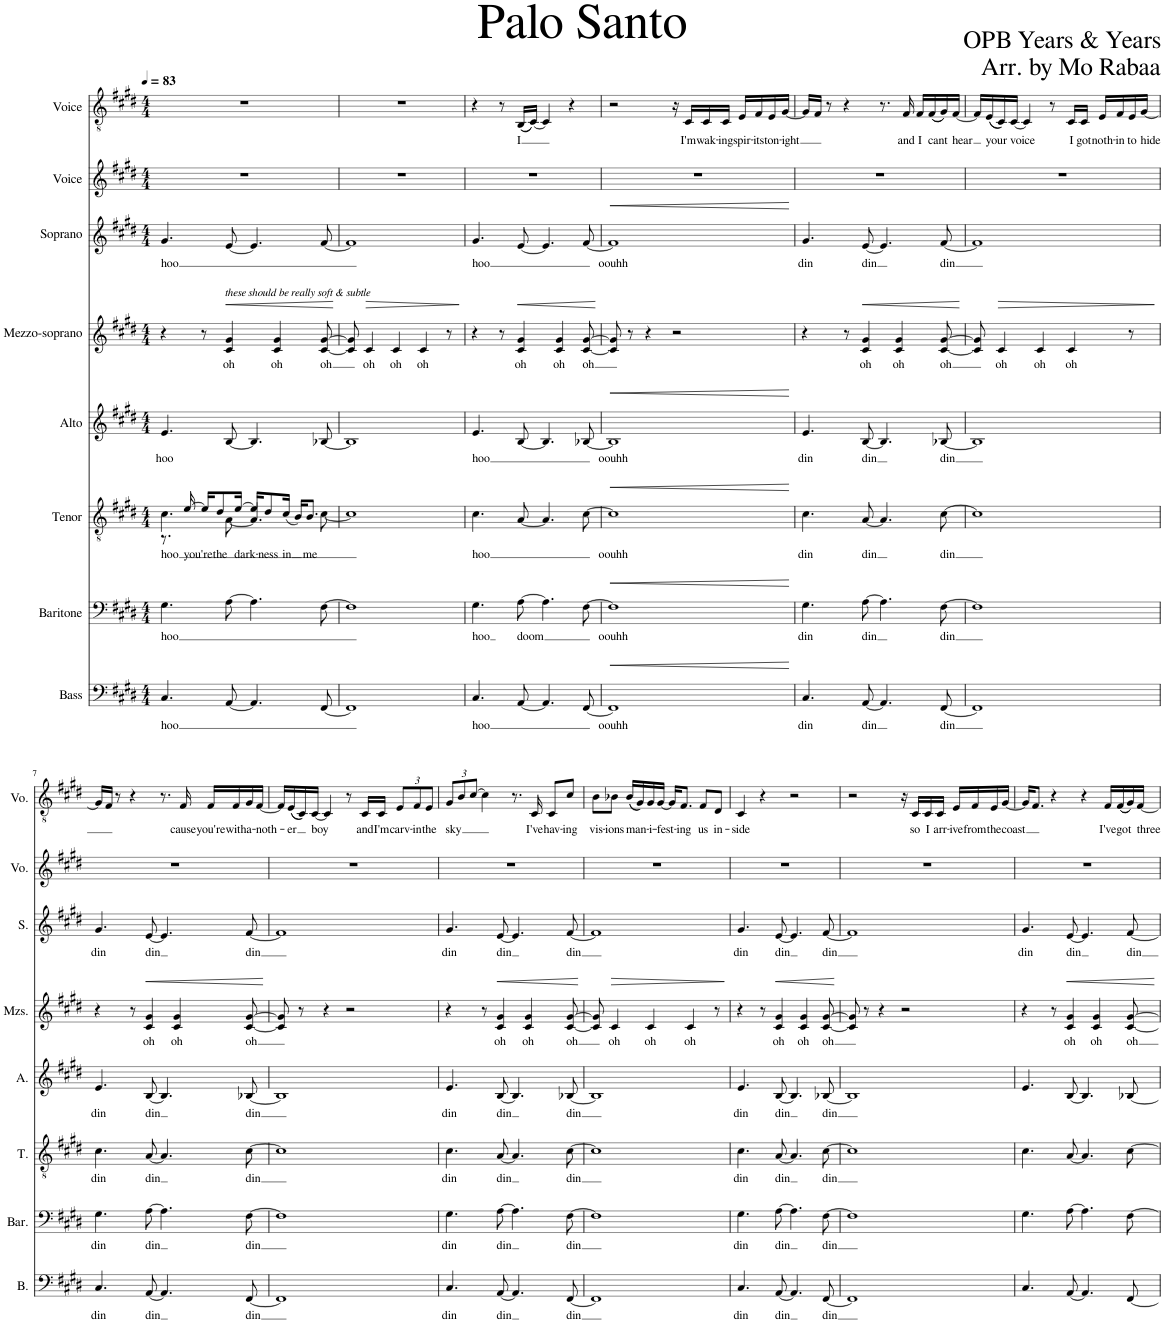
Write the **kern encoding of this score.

**kern	**text	**dynam	**kern	**text	**dynam	**kern	**text	**dynam	**kern	**text	**dynam	**kern	**text	**dynam	**kern	**text	**dynam	**kern	**kern	**text
*part8	*part8	*part8	*part7	*part7	*part7	*part6	*part6	*part6	*part5	*part5	*part5	*part4	*part4	*part4	*part3	*part3	*part3	*part2	*part1	*part1
*staff8	*staff8	*staff8	*staff7	*staff7	*staff7	*staff6	*staff6	*staff6	*staff5	*staff5	*staff5	*staff4	*staff4	*staff4	*staff3	*staff3	*staff3	*staff2	*staff1	*staff1
*I"Bass	*	*	*I"Baritone	*	*	*I"Tenor	*	*	*I"Alto	*	*	*I"Mezzo-soprano	*	*	*I"Soprano	*	*	*I"Voice	*I"Voice	*
*I'B.	*	*	*I'Bar.	*	*	*I'T.	*	*	*I'A.	*	*	*I'Mzs.	*	*	*I'S.	*	*	*I'Vo.	*I'Vo.	*
*clefF4	*	*	*clefF4	*	*	*clefGv2	*	*	*clefG2	*	*	*clefG2	*	*	*clefG2	*	*	*clefG2	*clefGv2	*
*k[f#c#g#d#]	*	*	*k[f#c#g#d#]	*	*	*k[f#c#g#d#]	*	*	*k[f#c#g#d#]	*	*	*k[f#c#g#d#]	*	*	*k[f#c#g#d#]	*	*	*k[f#c#g#d#]	*k[f#c#g#d#]	*
*M4/4	*	*	*M4/4	*	*	*M4/4	*	*	*M4/4	*	*	*M4/4	*	*	*M4/4	*	*	*M4/4	*M4/4	*
*MM83	*	*	*MM83	*	*	*MM83	*	*	*MM83	*	*	*MM83	*	*	*MM83	*	*	*MM83	*MM83	*
=1	=1	=1	=1	=1	=1	=1	=1	=1	=1	=1	=1	=1	=1	=1	=1	=1	=1	=1	=1	=1
!	!LO:LY:b	!	!	!LO:LY:b	!	!	!LO:LY:b	!	!	!LO:LY:b	!	!	!	!	!	!LO:LY:b	!	!	!	!
*	*	*	*	*	*	*^	*	*	*	*	*	*	*	*	*	*	*	*	*	*
4.C#/	hoo	.	4.G#\	hoo	.	4.c#\	8.r	hoo	.	4.e/	hoo	.	4r	.	.	4.g#/	hoo	.	1r	1r	.
!	!	!	!	!	!	!	!	!LO:LY:b	!	!	!	!	!	!	!	!	!	!	!	!	!
.	.	.	.	.	.	.	[16e/	you're	.	.	.	.	.	.	.	.	.	.	.	.	.
.	.	.	.	.	.	.	16e/KL]	.	.	.	.	.	8r	.	.	.	.	.	.	.	.
!	!	!	!	!	!	!	!	!LO:LY:b	!	!	!	!	!	!	!	!	!	!	!	!	!
.	.	.	.	.	.	.	8d#/	the	.	.	.	.	.	.	.	.	.	.	.	.	.
!	!	!	!	!	!	!	!	!	!	!	!	!	!LO:TX:a:i:t=these should be really soft & subtle	!	!	!	!	!	!	!	!
!	!	!	!	!	!	!	!	!	!	!	!	!	!	!LO:LY:b	!LO:HP:b	!	!	!	!	!	!
[8AA/	.	.	[8A\	.	.	[8A\	.	.	.	[8B/	.	.	4c#/ 4g#/	oh	<	[8e/	.	.	.	.	.
!	!	!	!	!	!	!	!	!LO:LY:b	!	!	!	!	!	!	!	!	!	!	!	!	!
.	.	.	.	.	.	.	[16e/Jk	dark-	.	.	.	.	.	.	.	.	.	.	.	.	.
4.AA/]	.	.	4.A\]	.	.	4.A/]	16e/KL]	.	.	4.B/]	.	.	.	.	.	4.e/]	.	.	.	.	.
!	!	!	!	!	!	!	!	!LO:LY:b	!	!	!	!	!	!	!	!	!	!	!	!	!
.	.	.	.	.	.	.	8d#/	-ness	.	.	.	.	.	.	.	.	.	.	.	.	.
!	!	!	!	!	!	!	!	!	!	!	!	!	!	!LO:LY:b	!	!	!	!	!	!	!
.	.	.	.	.	.	.	.	.	.	.	.	.	4c#/ 4g#/	oh	.	.	.	.	.	.	.
!	!	!	!	!	!	!	!	!LO:LY:b	!	!	!	!	!	!	!	!	!	!	!	!	!
.	.	.	.	.	.	.	(16c#/Jk	in	.	.	.	.	.	.	.	.	.	.	.	.	.
.	.	.	.	.	.	.	16B/KL)	.	.	.	.	.	.	.	.	.	.	.	.	.	.
!	!	!	!	!	!	!	!	!LO:LY:b	!	!	!	!	!	!	!	!	!	!	!	!	!
.	.	.	.	.	.	.	8.B/J	me	.	.	.	.	.	.	.	.	.	.	.	.	.
!	!	!	!	!	!	!	!	!	!	!	!	!	!	!LO:LY:b	!	!	!	!	!	!	!
[8FF#/	.	.	[8F#\	.	.	[8c#\	.	.	.	[8B-X/	.	.	[8c#/ [8g#/	oh	.	[8f#/	.	.	.	.	.
*	*	*	*	*	*	*v	*v	*	*	*	*	*	*	*	*	*	*	*	*	*	*
.	.	.	.	.	.	.	.	.	.	.	.	.	.	[	.	.	.	.	.	.
=2	=2	=2	=2	=2	=2	=2	=2	=2	=2	=2	=2	=2	=2	=2	=2	=2	=2	=2	=2	=2
1FF#]	.	.	1F#]	.	.	1c#]	.	.	1B-]	.	.	8c#/] 8g#/]	.	.	1f#]	.	.	1r	1r	.
!	!	!	!	!	!	!	!	!	!	!	!	!	!LO:LY:b	!LO:HP:b	!	!	!	!	!	!
.	.	.	.	.	.	.	.	.	.	.	.	4c#/	oh	>	.	.	.	.	.	.
!	!	!	!	!	!	!	!	!	!	!	!	!	!LO:LY:b	!	!	!	!	!	!	!
.	.	.	.	.	.	.	.	.	.	.	.	4c#/	oh	.	.	.	.	.	.	.
!	!	!	!	!	!	!	!	!	!	!	!	!	!LO:LY:b	!	!	!	!	!	!	!
.	.	.	.	.	.	.	.	.	.	.	.	4c#/	oh	.	.	.	.	.	.	.
.	.	.	.	.	.	.	.	.	.	.	.	8r	.	.	.	.	.	.	.	.
.	.	.	.	.	.	.	.	.	.	.	.	.	.	]	.	.	.	.	.	.
=3	=3	=3	=3	=3	=3	=3	=3	=3	=3	=3	=3	=3	=3	=3	=3	=3	=3	=3	=3	=3
!	!LO:LY:b	!	!	!LO:LY:b	!	!	!LO:LY:b	!	!	!LO:LY:b	!	!	!	!	!	!LO:LY:b	!	!	!	!
4.C#/	hoo	.	4.G#\	hoo	.	4.c#\	hoo	.	4.e/	hoo	.	4r	.	.	4.g#/	hoo	.	1r	4r	.
.	.	.	.	.	.	.	.	.	.	.	.	8r	.	.	.	.	.	.	8r	.
!	!	!	!	!LO:LY:b	!	!	!	!	!	!	!	!	!LO:LY:b	!LO:HP:b	!	!	!	!	!	!LO:LY:b
[8AA/	.	.	[8A\	doom	.	[8A/	.	.	[8B/	.	.	4c#/ 4g#/	oh	<	[8e/	.	.	.	((16BB/LL	I
.	.	.	.	.	.	.	.	.	.	.	.	.	.	.	.	.	.	.	[16C#/JJ))	.
4.AA/]	.	.	4.A\]	.	.	4.A/]	.	.	4.B/]	.	.	.	.	.	4.e/]	.	.	.	4C#/]	.
!	!	!	!	!	!	!	!	!	!	!	!	!	!LO:LY:b	!	!	!	!	!	!	!
.	.	.	.	.	.	.	.	.	.	.	.	4c#/ 4g#/	oh	.	.	.	.	.	.	.
.	.	.	.	.	.	.	.	.	.	.	.	.	.	.	.	.	.	.	4r	.
!	!	!	!	!	!	!	!	!	!	!	!	!	!LO:LY:b	!	!	!	!	!	!	!
[8FF#/	.	.	[8F#\	.	.	[8c#\	.	.	[8B-X/	.	.	[8c#/ [8g#/	oh	.	[8f#/	.	.	.	.	.
.	.	.	.	.	.	.	.	.	.	.	.	.	.	[	.	.	.	.	.	.
=4	=4	=4	=4	=4	=4	=4	=4	=4	=4	=4	=4	=4	=4	=4	=4	=4	=4	=4	=4	=4
!	!LO:LY:b	!LO:HP:b	!	!LO:LY:b	!LO:HP:b	!	!LO:LY:b	!LO:HP:b	!	!LO:LY:b	!LO:HP:b	!	!	!	!	!LO:LY:b	!LO:HP:b	!	!	!
1FF#]	oouhh	<	1F#]	oouhh	<	1c#]	oouhh	<	1B-]	oouhh	<	8c#/] 8g#/]	.	.	1f#]	oouhh	<	1r	2r	.
.	.	.	.	.	.	.	.	.	.	.	.	8r	.	.	.	.	.	.	.	.
.	.	.	.	.	.	.	.	.	.	.	.	4r	.	.	.	.	.	.	.	.
.	.	.	.	.	.	.	.	.	.	.	.	2r	.	.	.	.	.	.	16r	.
!	!	!	!	!	!	!	!	!	!	!	!	!	!	!	!	!	!	!	!	!LO:LY:b
.	.	.	.	.	.	.	.	.	.	.	.	.	.	.	.	.	.	.	16C#/LL	I'm
!	!	!	!	!	!	!	!	!	!	!	!	!	!	!	!	!	!	!	!	!LO:LY:b
.	.	.	.	.	.	.	.	.	.	.	.	.	.	.	.	.	.	.	16C#/	wak-
!	!	!	!	!	!	!	!	!	!	!	!	!	!	!	!	!	!	!	!	!LO:LY:b
.	.	.	.	.	.	.	.	.	.	.	.	.	.	.	.	.	.	.	16C#/JJ	-ing
!	!	!	!	!	!	!	!	!	!	!	!	!	!	!	!	!	!	!	!	!LO:LY:b
.	.	.	.	.	.	.	.	.	.	.	.	.	.	.	.	.	.	.	16E/LL	spir-
!	!	!	!	!	!	!	!	!	!	!	!	!	!	!	!	!	!	!	!	!LO:LY:b
.	.	.	.	.	.	.	.	.	.	.	.	.	.	.	.	.	.	.	16F#/	-its
!	!	!	!	!	!	!	!	!	!	!	!	!	!	!	!	!	!	!	!	!LO:LY:b
.	.	.	.	.	.	.	.	.	.	.	.	.	.	.	.	.	.	.	16E/	ton-
!	!	!	!	!	!	!	!	!	!	!	!	!	!	!	!	!	!	!	!	!LO:LY:b
.	.	.	.	.	.	.	.	.	.	.	.	.	.	.	.	.	.	.	[16G#/JJ	-ight
.	.	[	.	.	[	.	.	[	.	.	[	.	.	.	.	.	[	.	.	.
=5	=5	=5	=5	=5	=5	=5	=5	=5	=5	=5	=5	=5	=5	=5	=5	=5	=5	=5	=5	=5
!	!LO:LY:b	!	!	!LO:LY:b	!	!	!LO:LY:b	!	!	!LO:LY:b	!	!	!	!	!	!LO:LY:b	!	!	!	!
4.C#/	din	.	4.G#\	din	.	4.c#\	din	.	4.e/	din	.	4r	.	.	4.g#/	din	.	1r	16G#/LL]	.
.	.	.	.	.	.	.	.	.	.	.	.	.	.	.	.	.	.	.	16F#/JJ	.
.	.	.	.	.	.	.	.	.	.	.	.	.	.	.	.	.	.	.	8r	.
.	.	.	.	.	.	.	.	.	.	.	.	8r	.	.	.	.	.	.	4r	.
!	!LO:LY:b	!	!	!LO:LY:b	!	!	!LO:LY:b	!	!	!LO:LY:b	!	!	!LO:LY:b	!LO:HP:b	!	!LO:LY:b	!	!	!	!
[8AA/	din	.	[8A\	din	.	[8A/	din	.	[8B/	din	.	4c#/ 4g#/	oh	<	[8e/	din	.	.	.	.
4.AA/]	.	.	4.A\]	.	.	4.A/]	.	.	4.B/]	.	.	.	.	.	4.e/]	.	.	.	8.r	.
!	!	!	!	!	!	!	!	!	!	!	!	!	!LO:LY:b	!	!	!	!	!	!	!
.	.	.	.	.	.	.	.	.	.	.	.	4c#/ 4g#/	oh	.	.	.	.	.	.	.
!	!	!	!	!	!	!	!	!	!	!	!	!	!	!	!	!	!	!	!	!LO:LY:b
.	.	.	.	.	.	.	.	.	.	.	.	.	.	.	.	.	.	.	16F#/	and
!	!	!	!	!	!	!	!	!	!	!	!	!	!	!	!	!	!	!	!	!LO:LY:b
.	.	.	.	.	.	.	.	.	.	.	.	.	.	.	.	.	.	.	16F#/LL	I
!	!	!	!	!	!	!	!	!	!	!	!	!	!	!	!	!	!	!	!	!LO:LY:b
.	.	.	.	.	.	.	.	.	.	.	.	.	.	.	.	.	.	.	((16F#/	cant
!	!LO:LY:b	!	!	!LO:LY:b	!	!	!LO:LY:b	!	!	!LO:LY:b	!	!	!LO:LY:b	!	!	!LO:LY:b	!	!	!	!
[8FF#/	din	.	[8F#\	din	.	[8c#\	din	.	[8B-X/	din	.	[8c#/ [8g#/	oh	.	[8f#/	din	.	.	16G#/))	.
!	!	!	!	!	!	!	!	!	!	!	!	!	!	!	!	!	!	!	!	!LO:LY:b
.	.	.	.	.	.	.	.	.	.	.	.	.	.	.	.	.	.	.	[16F#/JJ	hear
.	.	.	.	.	.	.	.	.	.	.	.	.	.	[	.	.	.	.	.	.
=6	=6	=6	=6	=6	=6	=6	=6	=6	=6	=6	=6	=6	=6	=6	=6	=6	=6	=6	=6	=6
1FF#]	.	.	1F#]	.	.	1c#]	.	.	1B-]	.	.	8c#/] 8g#/]	.	.	1f#]	.	.	1r	16F#/LL]	.
!	!	!	!	!	!	!	!	!	!	!	!	!	!	!	!	!	!	!	!	!LO:LY:b
.	.	.	.	.	.	.	.	.	.	.	.	.	.	.	.	.	.	.	((16E/	your
!	!	!	!	!	!	!	!	!	!	!	!	!	!LO:LY:b	!LO:HP:b	!	!	!	!	!	!
.	.	.	.	.	.	.	.	.	.	.	.	4c#/	oh	>	.	.	.	.	16C#/))	.
!	!	!	!	!	!	!	!	!	!	!	!	!	!	!	!	!	!	!	!	!LO:LY:b
.	.	.	.	.	.	.	.	.	.	.	.	.	.	.	.	.	.	.	[16C#/JJ	voice
.	.	.	.	.	.	.	.	.	.	.	.	.	.	.	.	.	.	.	4C#/]	.
!	!	!	!	!	!	!	!	!	!	!	!	!	!LO:LY:b	!	!	!	!	!	!	!
.	.	.	.	.	.	.	.	.	.	.	.	4c#/	oh	.	.	.	.	.	.	.
.	.	.	.	.	.	.	.	.	.	.	.	.	.	.	.	.	.	.	8r	.
!	!	!	!	!	!	!	!	!	!	!	!	!	!LO:LY:b	!	!	!	!	!	!	!LO:LY:b
.	.	.	.	.	.	.	.	.	.	.	.	4c#/	oh	.	.	.	.	.	16C#/LL	I
!	!	!	!	!	!	!	!	!	!	!	!	!	!	!	!	!	!	!	!	!LO:LY:b
.	.	.	.	.	.	.	.	.	.	.	.	.	.	.	.	.	.	.	16C#/JJ	got
!	!	!	!	!	!	!	!	!	!	!	!	!	!	!	!	!	!	!	!	!LO:LY:b
.	.	.	.	.	.	.	.	.	.	.	.	.	.	.	.	.	.	.	16E/LL	noth-
!	!	!	!	!	!	!	!	!	!	!	!	!	!	!	!	!	!	!	!	!LO:LY:b
.	.	.	.	.	.	.	.	.	.	.	.	.	.	.	.	.	.	.	16F#/	-in
!	!	!	!	!	!	!	!	!	!	!	!	!	!	!	!	!	!	!	!	!LO:LY:b
.	.	.	.	.	.	.	.	.	.	.	.	8r	.	.	.	.	.	.	16E/	to
!	!	!	!	!	!	!	!	!	!	!	!	!	!	!	!	!	!	!	!	!LO:LY:b
.	.	.	.	.	.	.	.	.	.	.	.	.	.	.	.	.	.	.	[16G#/JJ	hide
.	.	.	.	.	.	.	.	.	.	.	.	.	.	]	.	.	.	.	.	.
!!LO:LB:g=z
=7	=7	=7	=7	=7	=7	=7	=7	=7	=7	=7	=7	=7	=7	=7	=7	=7	=7	=7	=7	=7
!	!LO:LY:b	!	!	!LO:LY:b	!	!	!LO:LY:b	!	!	!LO:LY:b	!	!	!	!	!	!LO:LY:b	!	!	!	!
4.C#/	din	.	4.G#\	din	.	4.c#\	din	.	4.e/	din	.	4r	.	.	4.g#/	din	.	1r	16G#/LL]	.
.	.	.	.	.	.	.	.	.	.	.	.	.	.	.	.	.	.	.	16F#/JJ	.
.	.	.	.	.	.	.	.	.	.	.	.	.	.	.	.	.	.	.	8r	.
.	.	.	.	.	.	.	.	.	.	.	.	8r	.	.	.	.	.	.	4r	.
!	!LO:LY:b	!	!	!LO:LY:b	!	!	!LO:LY:b	!	!	!LO:LY:b	!	!	!LO:LY:b	!LO:HP:b	!	!LO:LY:b	!	!	!	!
[8AA/	din	.	[8A\	din	.	[8A/	din	.	[8B/	din	.	4c#/ 4g#/	oh	<	[8e/	din	.	.	.	.
4.AA/]	.	.	4.A\]	.	.	4.A/]	.	.	4.B/]	.	.	.	.	.	4.e/]	.	.	.	8.r	.
!	!	!	!	!	!	!	!	!	!	!	!	!	!LO:LY:b	!	!	!	!	!	!	!
.	.	.	.	.	.	.	.	.	.	.	.	4c#/ 4g#/	oh	.	.	.	.	.	.	.
!	!	!	!	!	!	!	!	!	!	!	!	!	!	!	!	!	!	!	!	!LO:LY:b
.	.	.	.	.	.	.	.	.	.	.	.	.	.	.	.	.	.	.	16F#/	cause
!	!	!	!	!	!	!	!	!	!	!	!	!	!	!	!	!	!	!	!	!LO:LY:b
.	.	.	.	.	.	.	.	.	.	.	.	.	.	.	.	.	.	.	16F#/LL	you're
!	!	!	!	!	!	!	!	!	!	!	!	!	!	!	!	!	!	!	!	!LO:LY:b
.	.	.	.	.	.	.	.	.	.	.	.	.	.	.	.	.	.	.	16F#/	with
!	!LO:LY:b	!	!	!LO:LY:b	!	!	!LO:LY:b	!	!	!LO:LY:b	!	!	!LO:LY:b	!	!	!LO:LY:b	!	!	!	!LO:LY:b
[8FF#/	din	.	[8F#\	din	.	[8c#\	din	.	[8B-X/	din	.	[8c#/ [8g#/	oh	.	[8f#/	din	.	.	16G#/	a-
!	!	!	!	!	!	!	!	!	!	!	!	!	!	!	!	!	!	!	!	!LO:LY:b
.	.	.	.	.	.	.	.	.	.	.	.	.	.	.	.	.	.	.	[16F#/JJ	-noth-
.	.	.	.	.	.	.	.	.	.	.	.	.	.	[	.	.	.	.	.	.
=8	=8	=8	=8	=8	=8	=8	=8	=8	=8	=8	=8	=8	=8	=8	=8	=8	=8	=8	=8	=8
1FF#]	.	.	1F#]	.	.	1c#]	.	.	1B-]	.	.	8c#/] 8g#/]	.	.	1f#]	.	.	1r	16F#/LL]	.
!	!	!	!	!	!	!	!	!	!	!	!	!	!	!	!	!	!	!	!	!LO:LY:b
.	.	.	.	.	.	.	.	.	.	.	.	.	.	.	.	.	.	.	((16E/	-er
.	.	.	.	.	.	.	.	.	.	.	.	8r	.	.	.	.	.	.	16C#/))	.
!	!	!	!	!	!	!	!	!	!	!	!	!	!	!	!	!	!	!	!	!LO:LY:b
.	.	.	.	.	.	.	.	.	.	.	.	.	.	.	.	.	.	.	[16C#/JJ	boy
.	.	.	.	.	.	.	.	.	.	.	.	4r	.	.	.	.	.	.	4C#/]	.
.	.	.	.	.	.	.	.	.	.	.	.	2r	.	.	.	.	.	.	8r	.
!	!	!	!	!	!	!	!	!	!	!	!	!	!	!	!	!	!	!	!	!LO:LY:b
.	.	.	.	.	.	.	.	.	.	.	.	.	.	.	.	.	.	.	16C#/LL	and
!	!	!	!	!	!	!	!	!	!	!	!	!	!	!	!	!	!	!	!	!LO:LY:b
.	.	.	.	.	.	.	.	.	.	.	.	.	.	.	.	.	.	.	16C#/JJ	I'm
*	*	*	*	*	*	*	*	*	*	*	*	*	*	*	*	*	*	*	*Xbrackettup	*
!	!	!	!	!	!	!	!	!	!	!	!	!	!	!	!	!	!	!	!	!LO:LY:b
.	.	.	.	.	.	.	.	.	.	.	.	.	.	.	.	.	.	.	12E/L	carv-
!	!	!	!	!	!	!	!	!	!	!	!	!	!	!	!	!	!	!	!	!LO:LY:b
.	.	.	.	.	.	.	.	.	.	.	.	.	.	.	.	.	.	.	12F#/	-in
!	!	!	!	!	!	!	!	!	!	!	!	!	!	!	!	!	!	!	!	!LO:LY:b
.	.	.	.	.	.	.	.	.	.	.	.	.	.	.	.	.	.	.	12E/J	the
=9	=9	=9	=9	=9	=9	=9	=9	=9	=9	=9	=9	=9	=9	=9	=9	=9	=9	=9	=9	=9
!	!LO:LY:b	!	!	!LO:LY:b	!	!	!LO:LY:b	!	!	!LO:LY:b	!	!	!	!	!	!LO:LY:b	!	!	!	!LO:LY:b
4.C#/	din	.	4.G#\	din	.	4.c#\	din	.	4.e/	din	.	4r	.	.	4.g#/	din	.	1r	12G#/L	sky
.	.	.	.	.	.	.	.	.	.	.	.	.	.	.	.	.	.	.	12B/	.
.	.	.	.	.	.	.	.	.	.	.	.	.	.	.	.	.	.	.	[12c#/J	.
.	.	.	.	.	.	.	.	.	.	.	.	8r	.	.	.	.	.	.	4c#\]	.
!	!LO:LY:b	!	!	!LO:LY:b	!	!	!LO:LY:b	!	!	!LO:LY:b	!	!	!LO:LY:b	!LO:HP:b	!	!LO:LY:b	!	!	!	!
[8AA/	din	.	[8A\	din	.	[8A/	din	.	[8B/	din	.	4c#/ 4g#/	oh	<	[8e/	din	.	.	.	.
4.AA/]	.	.	4.A\]	.	.	4.A/]	.	.	4.B/]	.	.	.	.	.	4.e/]	.	.	.	8.r	.
!	!	!	!	!	!	!	!	!	!	!	!	!	!LO:LY:b	!	!	!	!	!	!	!
.	.	.	.	.	.	.	.	.	.	.	.	4c#/ 4g#/	oh	.	.	.	.	.	.	.
!	!	!	!	!	!	!	!	!	!	!	!	!	!	!	!	!	!	!	!	!LO:LY:b
.	.	.	.	.	.	.	.	.	.	.	.	.	.	.	.	.	.	.	16C#/	I've
!	!	!	!	!	!	!	!	!	!	!	!	!	!	!	!	!	!	!	!	!LO:LY:b
.	.	.	.	.	.	.	.	.	.	.	.	.	.	.	.	.	.	.	8C#/L	hav-
!	!LO:LY:b	!	!	!LO:LY:b	!	!	!LO:LY:b	!	!	!LO:LY:b	!	!	!LO:LY:b	!	!	!LO:LY:b	!	!	!	!LO:LY:b
[8FF#/	din	.	[8F#\	din	.	[8c#\	din	.	[8B-X/	din	.	[8c#/ [8g#/	oh	.	[8f#/	din	.	.	8c#/J	-ing
.	.	.	.	.	.	.	.	.	.	.	.	.	.	[	.	.	.	.	.	.
=10	=10	=10	=10	=10	=10	=10	=10	=10	=10	=10	=10	=10	=10	=10	=10	=10	=10	=10	=10	=10
!	!	!	!	!	!	!	!	!	!	!	!	!	!	!	!	!	!	!	!	!LO:LY:b
1FF#]	.	.	1F#]	.	.	1c#]	.	.	1B-]	.	.	8c#/] 8g#/]	.	.	1f#]	.	.	1r	8B\L	vis-
!	!	!	!	!	!	!	!	!	!	!	!	!	!LO:LY:b	!LO:HP:b	!	!	!	!	!	!LO:LY:b
.	.	.	.	.	.	.	.	.	.	.	.	4c#/	oh	>	.	.	.	.	8B-X\J	-ions
!	!	!	!	!	!	!	!	!	!	!	!	!	!	!	!	!	!	!	!	!LO:LY:b
.	.	.	.	.	.	.	.	.	.	.	.	.	.	.	.	.	.	.	((16B-/LL	man-
.	.	.	.	.	.	.	.	.	.	.	.	.	.	.	.	.	.	.	16G#/))	.
!	!	!	!	!	!	!	!	!	!	!	!	!	!LO:LY:b	!	!	!	!	!	!	!LO:LY:b
.	.	.	.	.	.	.	.	.	.	.	.	4c#/	oh	.	.	.	.	.	16G#/	-i-
!	!	!	!	!	!	!	!	!	!	!	!	!	!	!	!	!	!	!	!	!LO:LY:b
.	.	.	.	.	.	.	.	.	.	.	.	.	.	.	.	.	.	.	[16G#/JJ	-fest-
.	.	.	.	.	.	.	.	.	.	.	.	.	.	.	.	.	.	.	16G#/KL]	.
!	!	!	!	!	!	!	!	!	!	!	!	!	!	!	!	!	!	!	!	!LO:LY:b
.	.	.	.	.	.	.	.	.	.	.	.	.	.	.	.	.	.	.	8.F#/J	-ing
!	!	!	!	!	!	!	!	!	!	!	!	!	!LO:LY:b	!	!	!	!	!	!	!
.	.	.	.	.	.	.	.	.	.	.	.	4c#/	oh	.	.	.	.	.	.	.
!	!	!	!	!	!	!	!	!	!	!	!	!	!	!	!	!	!	!	!	!LO:LY:b
.	.	.	.	.	.	.	.	.	.	.	.	.	.	.	.	.	.	.	8F#/L	us
!	!	!	!	!	!	!	!	!	!	!	!	!	!	!	!	!	!	!	!	!LO:LY:b
.	.	.	.	.	.	.	.	.	.	.	.	8r	.	.	.	.	.	.	8D#/J	in-
.	.	.	.	.	.	.	.	.	.	.	.	.	.	]	.	.	.	.	.	.
=11	=11	=11	=11	=11	=11	=11	=11	=11	=11	=11	=11	=11	=11	=11	=11	=11	=11	=11	=11	=11
!	!LO:LY:b	!	!	!LO:LY:b	!	!	!LO:LY:b	!	!	!LO:LY:b	!	!	!	!	!	!LO:LY:b	!	!	!	!LO:LY:b
4.C#/	din	.	4.G#\	din	.	4.c#\	din	.	4.e/	din	.	4r	.	.	4.g#/	din	.	1r	4C#/	-side
.	.	.	.	.	.	.	.	.	.	.	.	8r	.	.	.	.	.	.	4r	.
!	!LO:LY:b	!	!	!LO:LY:b	!	!	!LO:LY:b	!	!	!LO:LY:b	!	!	!LO:LY:b	!LO:HP:b	!	!LO:LY:b	!	!	!	!
[8AA/	din	.	[8A\	din	.	[8A/	din	.	[8B/	din	.	4c#/ 4g#/	oh	<	[8e/	din	.	.	.	.
4.AA/]	.	.	4.A\]	.	.	4.A/]	.	.	4.B/]	.	.	.	.	.	4.e/]	.	.	.	2r	.
!	!	!	!	!	!	!	!	!	!	!	!	!	!LO:LY:b	!	!	!	!	!	!	!
.	.	.	.	.	.	.	.	.	.	.	.	4c#/ 4g#/	oh	.	.	.	.	.	.	.
!	!LO:LY:b	!	!	!LO:LY:b	!	!	!LO:LY:b	!	!	!LO:LY:b	!	!	!LO:LY:b	!	!	!LO:LY:b	!	!	!	!
[8FF#/	din	.	[8F#\	din	.	[8c#\	din	.	[8B-X/	din	.	[8c#/ [8g#/	oh	.	[8f#/	din	.	.	.	.
.	.	.	.	.	.	.	.	.	.	.	.	.	.	[	.	.	.	.	.	.
=12	=12	=12	=12	=12	=12	=12	=12	=12	=12	=12	=12	=12	=12	=12	=12	=12	=12	=12	=12	=12
1FF#]	.	.	1F#]	.	.	1c#]	.	.	1B-]	.	.	8c#/] 8g#/]	.	.	1f#]	.	.	1r	2r	.
.	.	.	.	.	.	.	.	.	.	.	.	8r	.	.	.	.	.	.	.	.
.	.	.	.	.	.	.	.	.	.	.	.	4r	.	.	.	.	.	.	.	.
.	.	.	.	.	.	.	.	.	.	.	.	2r	.	.	.	.	.	.	16r	.
!	!	!	!	!	!	!	!	!	!	!	!	!	!	!	!	!	!	!	!	!LO:LY:b
.	.	.	.	.	.	.	.	.	.	.	.	.	.	.	.	.	.	.	16C#/LL	so
!	!	!	!	!	!	!	!	!	!	!	!	!	!	!	!	!	!	!	!	!LO:LY:b
.	.	.	.	.	.	.	.	.	.	.	.	.	.	.	.	.	.	.	16C#/	I
!	!	!	!	!	!	!	!	!	!	!	!	!	!	!	!	!	!	!	!	!LO:LY:b
.	.	.	.	.	.	.	.	.	.	.	.	.	.	.	.	.	.	.	16C#/JJ	arr-
!	!	!	!	!	!	!	!	!	!	!	!	!	!	!	!	!	!	!	!	!LO:LY:b
.	.	.	.	.	.	.	.	.	.	.	.	.	.	.	.	.	.	.	16E/LL	-ive
!	!	!	!	!	!	!	!	!	!	!	!	!	!	!	!	!	!	!	!	!LO:LY:b
.	.	.	.	.	.	.	.	.	.	.	.	.	.	.	.	.	.	.	16F#/	from
!	!	!	!	!	!	!	!	!	!	!	!	!	!	!	!	!	!	!	!	!LO:LY:b
.	.	.	.	.	.	.	.	.	.	.	.	.	.	.	.	.	.	.	16E/	the
!	!	!	!	!	!	!	!	!	!	!	!	!	!	!	!	!	!	!	!	!LO:LY:b
.	.	.	.	.	.	.	.	.	.	.	.	.	.	.	.	.	.	.	[16G#/JJ	coast
=13	=13	=13	=13	=13	=13	=13	=13	=13	=13	=13	=13	=13	=13	=13	=13	=13	=13	=13	=13	=13
!	!	!	!	!	!	!	!	!	!	!	!	!	!	!	!	!LO:LY:b	!	!	!	!
4.C#/	.	.	4.G#\	.	.	4.c#\	.	.	4.e/	.	.	4r	.	.	4.g#/	din	.	1r	16G#/KL]	.
.	.	.	.	.	.	.	.	.	.	.	.	.	.	.	.	.	.	.	8.F#/J	.
.	.	.	.	.	.	.	.	.	.	.	.	8r	.	.	.	.	.	.	4r	.
!	!	!	!	!	!	!	!	!	!	!	!	!	!LO:LY:b	!LO:HP:b	!	!LO:LY:b	!	!	!	!
[8AA/	.	.	[8A\	.	.	[8A/	.	.	[8B/	.	.	4c#/ 4g#/	oh	<	[8e/	din	.	.	.	.
4.AA/]	.	.	4.A\]	.	.	4.A/]	.	.	4.B/]	.	.	.	.	.	4.e/]	.	.	.	4r	.
!	!	!	!	!	!	!	!	!	!	!	!	!	!LO:LY:b	!	!	!	!	!	!	!
.	.	.	.	.	.	.	.	.	.	.	.	4c#/ 4g#/	oh	.	.	.	.	.	.	.
!	!	!	!	!	!	!	!	!	!	!	!	!	!	!	!	!	!	!	!	!LO:LY:b
.	.	.	.	.	.	.	.	.	.	.	.	.	.	.	.	.	.	.	16F#/LL	I've
!	!	!	!	!	!	!	!	!	!	!	!	!	!	!	!	!	!	!	!	!LO:LY:b
.	.	.	.	.	.	.	.	.	.	.	.	.	.	.	.	.	.	.	((16F#/	got
!	!	!	!	!	!	!	!	!	!	!	!	!	!LO:LY:b	!	!	!LO:LY:b	!	!	!	!
[8FF#/	.	.	[8F#\	.	.	[8c#\	.	.	[8B-X/	.	.	[8c#/ [8g#/	oh	.	[8f#/	din	.	.	16G#/))	.
!	!	!	!	!	!	!	!	!	!	!	!	!	!	!	!	!	!	!	!	!LO:LY:b
.	.	.	.	.	.	.	.	.	.	.	.	.	.	.	.	.	.	.	[16F#/JJ	three
.	.	.	.	.	.	.	.	.	.	.	.	.	.	[	.	.	.	.	.	.
=	=	=	=	=	=	=	=	=	=	=	=	=	=	=	=	=	=	=	=	=
*-	*-	*-	*-	*-	*-	*-	*-	*-	*-	*-	*-	*-	*-	*-	*-	*-	*-	*-	*-	*-
